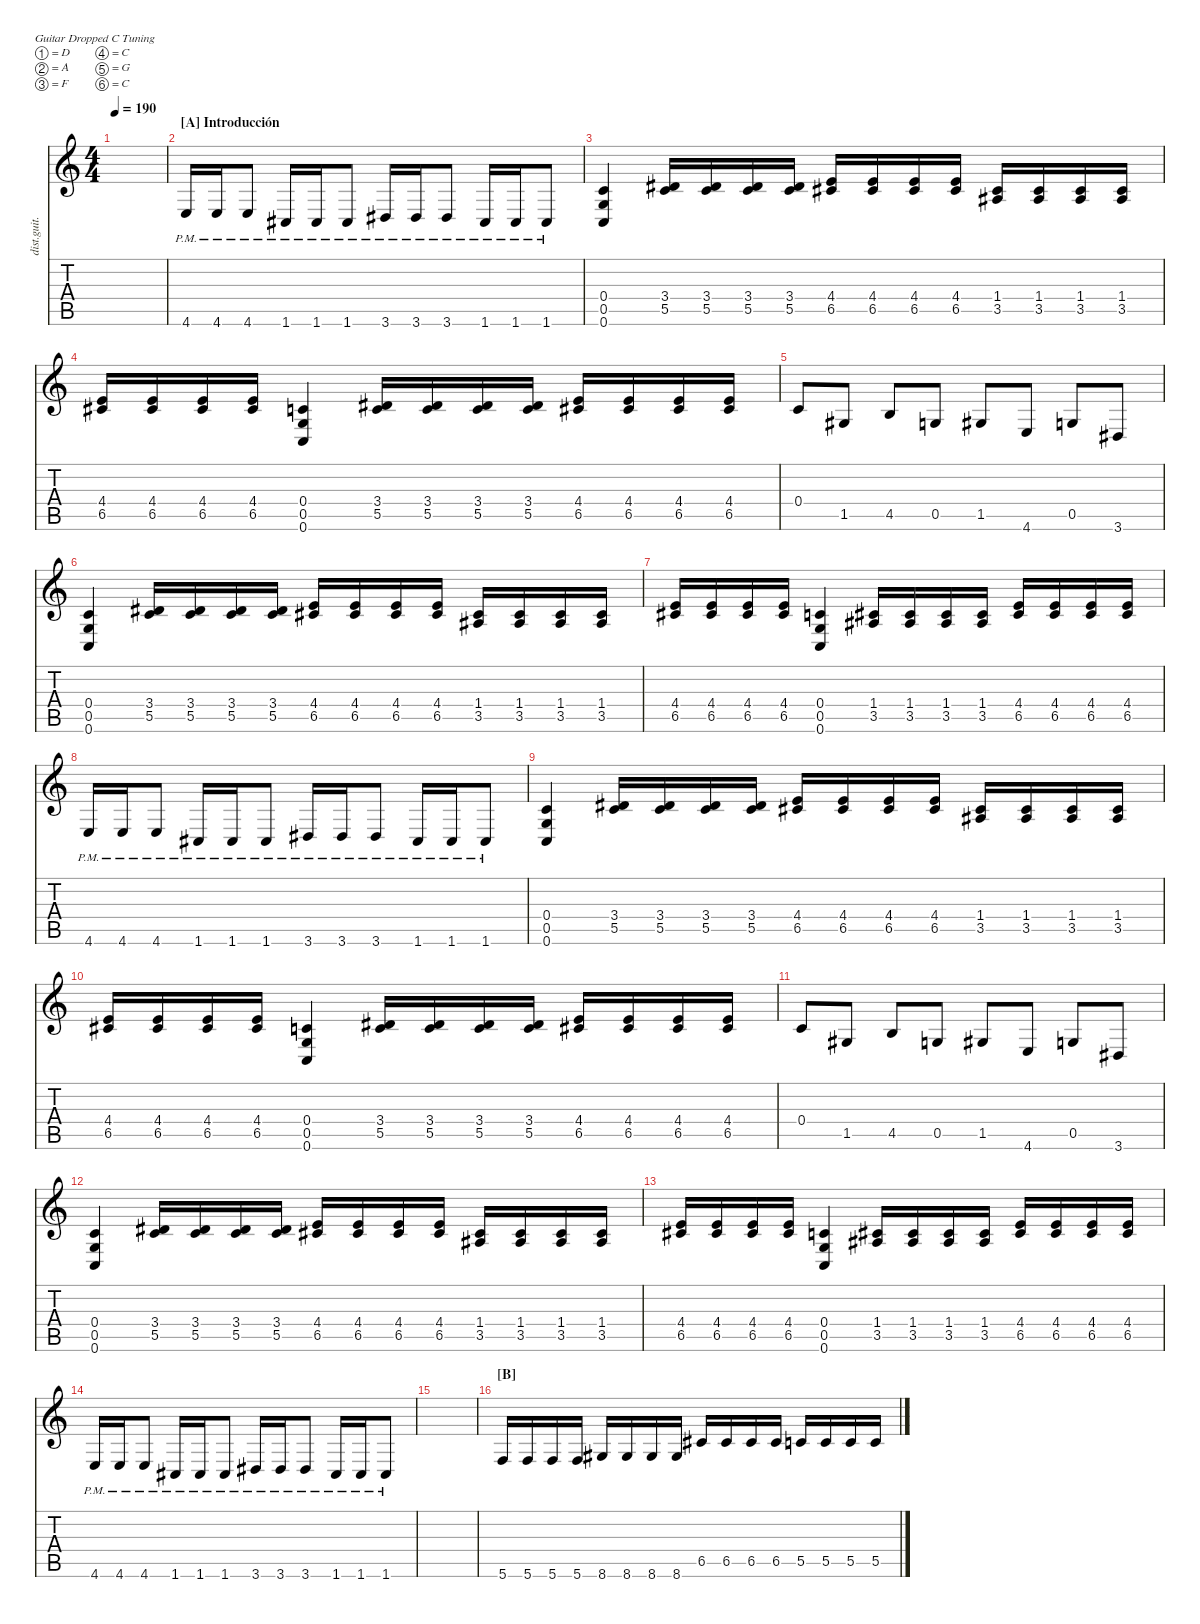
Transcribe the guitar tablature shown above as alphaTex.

\defaultSystemsLayout 4
\hideDynamics
\bracketExtendMode nobrackets
\otherSystemsTrackNameOrientation horizontal
\track ("Distortion Guitar" "dist.guit.") {instrument distortionguitar}
\staff {score tabs}
\tuning (D4 A3 F3 C3 G2 C2)
\ts (4 4)
\tempo 190
\clef g2
\ks c
|
\section ("A" "Introducción")
4.6{pm}.16{beam Up} 4.6{pm}.16{beam Up} 4.6{pm}.8{beam Up} 1.6{pm acc #}.16{beam Up} 1.6{pm acc #}.16{beam Up} 1.6{pm acc #}.8{beam Up} 3.6{pm acc #}.16{beam Up} 3.6{pm acc #}.16{beam Up} 3.6{pm acc #}.8{beam Up} 1.6{pm acc #}.16{beam Up} 1.6{pm acc #}.16{beam Up} 1.6{pm acc #}.8{beam Up} |
(0.6 0.5 0.4).4{beam Up} (5.5 3.4{acc #}).16{beam Up} (5.5 3.4{acc #}).16{beam Up} (5.5 3.4{acc #}).16{beam Up} (5.5 3.4{acc #}).16{beam Up} (6.5{acc #} 4.4).16{beam Up} (6.5{acc #} 4.4).16{beam Up} (6.5{acc #} 4.4).16{beam Up} (6.5{acc #} 4.4).16{beam Up} (3.5{acc #} 1.4{acc #}).16{beam Up} (3.5{acc #} 1.4{acc #}).16{beam Up} (3.5{acc #} 1.4{acc #}).16{beam Up} (3.5{acc #} 1.4{acc #}).16{beam Up} |
(6.5{acc #} 4.4).16{beam Up} (6.5{acc #} 4.4).16{beam Up} (6.5{acc #} 4.4).16{beam Up} (6.5{acc #} 4.4).16{beam Up} (0.6 0.5 0.4).4{beam Up} (5.5 3.4{acc #}).16{beam Up} (5.5 3.4{acc #}).16{beam Up} (5.5 3.4{acc #}).16{beam Up} (5.5 3.4{acc #}).16{beam Up} (6.5{acc #} 4.4).16{beam Up} (6.5{acc #} 4.4).16{beam Up} (6.5{acc #} 4.4).16{beam Up} (6.5{acc #} 4.4).16{beam Up} |
0.4.8{beam Up} 1.5{acc #}.8{beam Up} 4.5.8{beam Up} 0.5.8{beam Up} 1.5{acc #}.8{beam Up} 4.6.8{beam Up} 0.5.8{beam Up} 3.6{acc #}.8{beam Up} |
(0.6 0.5 0.4).4{beam Up} (5.5 3.4{acc #}).16{beam Up} (5.5 3.4{acc #}).16{beam Up} (5.5 3.4{acc #}).16{beam Up} (5.5 3.4{acc #}).16{beam Up} (6.5{acc #} 4.4).16{beam Up} (6.5{acc #} 4.4).16{beam Up} (6.5{acc #} 4.4).16{beam Up} (6.5{acc #} 4.4).16{beam Up} (3.5{acc #} 1.4{acc #}).16{beam Up} (3.5{acc #} 1.4{acc #}).16{beam Up} (3.5{acc #} 1.4{acc #}).16{beam Up} (3.5{acc #} 1.4{acc #}).16{beam Up} |
(6.5{acc #} 4.4).16{beam Up} (6.5{acc #} 4.4).16{beam Up} (6.5{acc #} 4.4).16{beam Up} (6.5{acc #} 4.4).16{beam Up} (0.6 0.5 0.4).4{beam Up} (3.5{acc #} 1.4{acc #}).16{beam Up} (3.5{acc #} 1.4{acc #}).16{beam Up} (3.5{acc #} 1.4{acc #}).16{beam Up} (3.5{acc #} 1.4{acc #}).16{beam Up} (6.5{acc #} 4.4).16{beam Up} (6.5{acc #} 4.4).16{beam Up} (6.5{acc #} 4.4).16{beam Up} (6.5{acc #} 4.4).16{beam Up} |
4.6{pm}.16{beam Up} 4.6{pm}.16{beam Up} 4.6{pm}.8{beam Up} 1.6{pm acc #}.16{beam Up} 1.6{pm acc #}.16{beam Up} 1.6{pm acc #}.8{beam Up} 3.6{pm acc #}.16{beam Up} 3.6{pm acc #}.16{beam Up} 3.6{pm acc #}.8{beam Up} 1.6{pm acc #}.16{beam Up} 1.6{pm acc #}.16{beam Up} 1.6{pm acc #}.8{beam Up} |
(0.6 0.5 0.4).4{beam Up} (5.5 3.4{acc #}).16{beam Up} (5.5 3.4{acc #}).16{beam Up} (5.5 3.4{acc #}).16{beam Up} (5.5 3.4{acc #}).16{beam Up} (6.5{acc #} 4.4).16{beam Up} (6.5{acc #} 4.4).16{beam Up} (6.5{acc #} 4.4).16{beam Up} (6.5{acc #} 4.4).16{beam Up} (3.5{acc #} 1.4{acc #}).16{beam Up} (3.5{acc #} 1.4{acc #}).16{beam Up} (3.5{acc #} 1.4{acc #}).16{beam Up} (3.5{acc #} 1.4{acc #}).16{beam Up} |
(6.5{acc #} 4.4).16{beam Up} (6.5{acc #} 4.4).16{beam Up} (6.5{acc #} 4.4).16{beam Up} (6.5{acc #} 4.4).16{beam Up} (0.6 0.5 0.4).4{beam Up} (5.5 3.4{acc #}).16{beam Up} (5.5 3.4{acc #}).16{beam Up} (5.5 3.4{acc #}).16{beam Up} (5.5 3.4{acc #}).16{beam Up} (6.5{acc #} 4.4).16{beam Up} (6.5{acc #} 4.4).16{beam Up} (6.5{acc #} 4.4).16{beam Up} (6.5{acc #} 4.4).16{beam Up} |
0.4.8{beam Up} 1.5{acc #}.8{beam Up} 4.5.8{beam Up} 0.5.8{beam Up} 1.5{acc #}.8{beam Up} 4.6.8{beam Up} 0.5.8{beam Up} 3.6{acc #}.8{beam Up} |
(0.6 0.5 0.4).4{beam Up} (5.5 3.4{acc #}).16{beam Up} (5.5 3.4{acc #}).16{beam Up} (5.5 3.4{acc #}).16{beam Up} (5.5 3.4{acc #}).16{beam Up} (6.5{acc #} 4.4).16{beam Up} (6.5{acc #} 4.4).16{beam Up} (6.5{acc #} 4.4).16{beam Up} (6.5{acc #} 4.4).16{beam Up} (3.5{acc #} 1.4{acc #}).16{beam Up} (3.5{acc #} 1.4{acc #}).16{beam Up} (3.5{acc #} 1.4{acc #}).16{beam Up} (3.5{acc #} 1.4{acc #}).16{beam Up} |
(6.5{acc #} 4.4).16{beam Up} (6.5{acc #} 4.4).16{beam Up} (6.5{acc #} 4.4).16{beam Up} (6.5{acc #} 4.4).16{beam Up} (0.6 0.5 0.4).4{beam Up} (3.5{acc #} 1.4{acc #}).16{beam Up} (3.5{acc #} 1.4{acc #}).16{beam Up} (3.5{acc #} 1.4{acc #}).16{beam Up} (3.5{acc #} 1.4{acc #}).16{beam Up} (6.5{acc #} 4.4).16{beam Up} (6.5{acc #} 4.4).16{beam Up} (6.5{acc #} 4.4).16{beam Up} (6.5{acc #} 4.4).16{beam Up} |
4.6{pm}.16{beam Up} 4.6{pm}.16{beam Up} 4.6{pm}.8{beam Up} 1.6{pm acc #}.16{beam Up} 1.6{pm acc #}.16{beam Up} 1.6{pm acc #}.8{beam Up} 3.6{pm acc #}.16{beam Up} 3.6{pm acc #}.16{beam Up} 3.6{pm acc #}.8{beam Up} 1.6{pm acc #}.16{beam Up} 1.6{pm acc #}.16{beam Up} 1.6{pm acc #}.8{beam Up} |
|
\section ("B" "")
5.6.16{beam Up} 5.6.16{beam Up} 5.6.16{beam Up} 5.6.16{beam Up} 8.6{acc #}.16{beam Up} 8.6{acc #}.16{beam Up} 8.6{acc #}.16{beam Up} 8.6{acc #}.16{beam Up} 6.5{acc #}.16{beam Up} 6.5{acc #}.16{beam Up} 6.5{acc #}.16{beam Up} 6.5{acc #}.16{beam Up} 5.5.16{beam Up} 5.5.16{beam Up} 5.5.16{beam Up} 5.5.16{beam Up}
